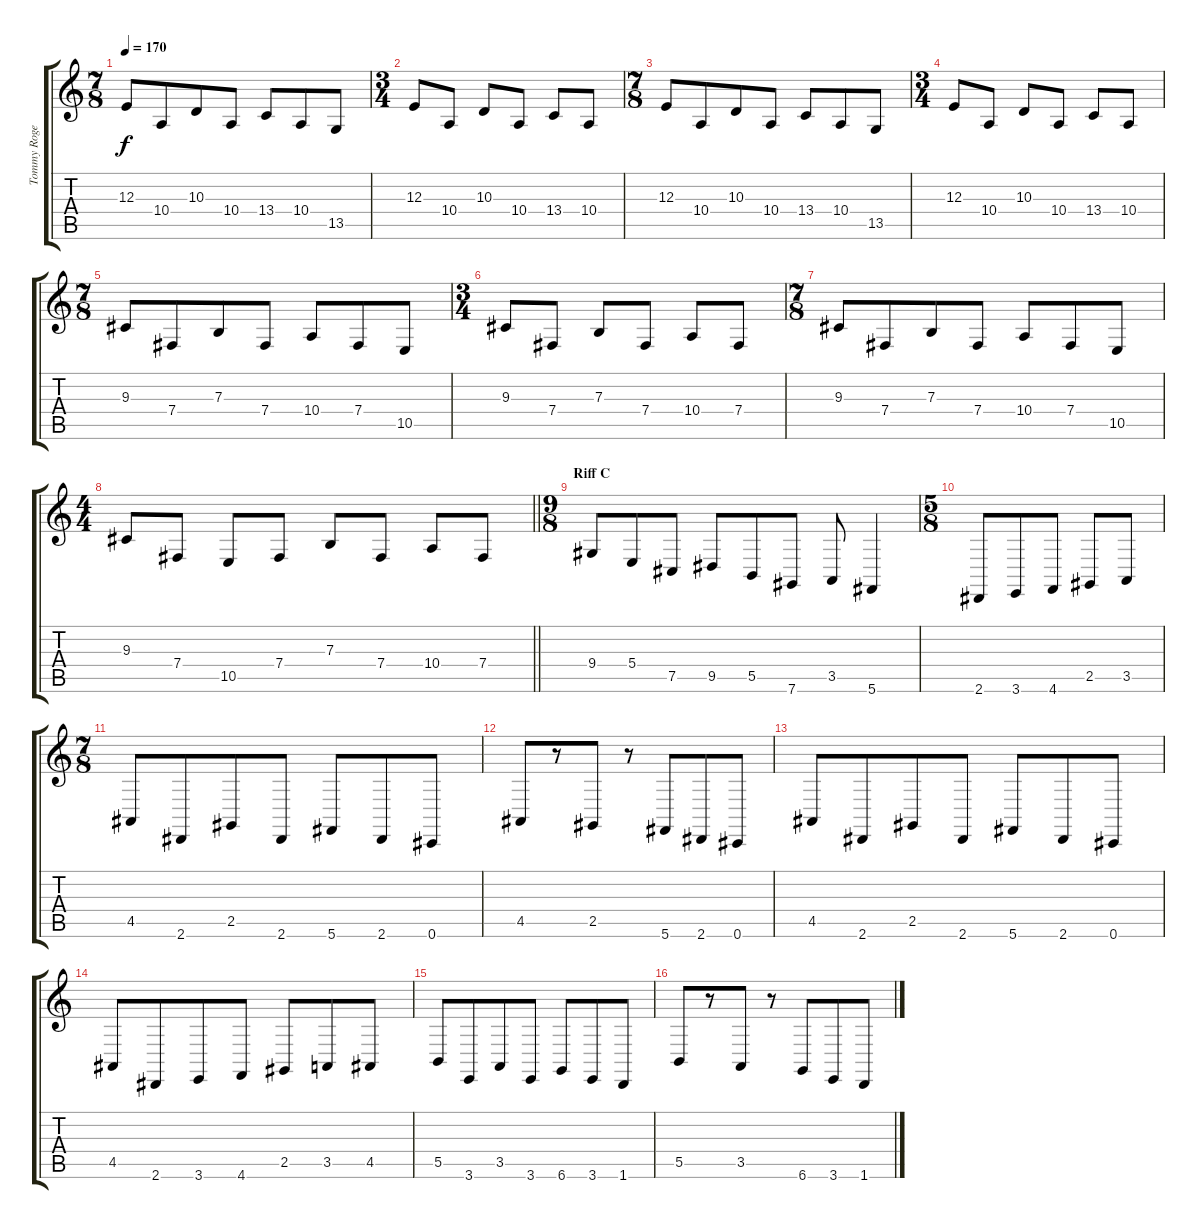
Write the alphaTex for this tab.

\track ("Tommy Rogers" "Tommy Roge") {instrument lead2sawtooth}
\staff {score tabs}
\tuning (Db4 Ab3 E3 B2 Gb2 Db2) {hide}
\ts (7 8)
\tempo 170
\clef g2
\ks c
12.3.8{dy f} 10.4.8 10.3.8 10.4.8 13.4.8 10.4.8 13.5.8 |
\ts (3 4)
12.3.8 10.4.8 10.3.8 10.4.8 13.4.8 10.4.8 |
\ts (7 8)
12.3.8 10.4.8 10.3.8 10.4.8 13.4.8 10.4.8 13.5.8 |
\ts (3 4)
12.3.8 10.4.8 10.3.8 10.4.8 13.4.8 10.4.8 |
\ts (7 8)
9.3.8 7.4.8 7.3.8 7.4.8 10.4.8 7.4.8 10.5.8 |
\ts (3 4)
9.3.8 7.4.8 7.3.8 7.4.8 10.4.8 7.4.8 |
\ts (7 8)
9.3.8 7.4.8 7.3.8 7.4.8 10.4.8 7.4.8 10.5.8 |
\ts (4 4)
\barLineRight lightlight
9.3.8 7.4.8 10.5.8 7.4.8 7.3.8 7.4.8 10.4.8 7.4.8 |
\ts (9 8)
\section ("" "Riff C")
9.4.8 5.4.8 7.5.8 9.5.8 5.5.8 7.6.8 3.5.8 5.6.4 |
\ts (5 8)
2.6.8 3.6.8 4.6.8 2.5.8 3.5.8 |
\ts (7 8)
4.5.8 2.6.8 2.5.8 2.6.8 5.6.8 2.6.8 0.6.8 |
4.5.8 r.8 2.5.8 r.8 5.6.8 2.6.8 0.6.8 |
4.5.8 2.6.8 2.5.8 2.6.8 5.6.8 2.6.8 0.6.8 |
4.5.8 2.6.8 3.6.8 4.6.8 2.5.8 3.5.8 4.5.8 |
5.5.8 3.6.8 3.5.8 3.6.8 6.6.8 3.6.8 1.6.8 |
5.5.8 r.8 3.5.8 r.8 6.6.8 3.6.8 1.6.8
